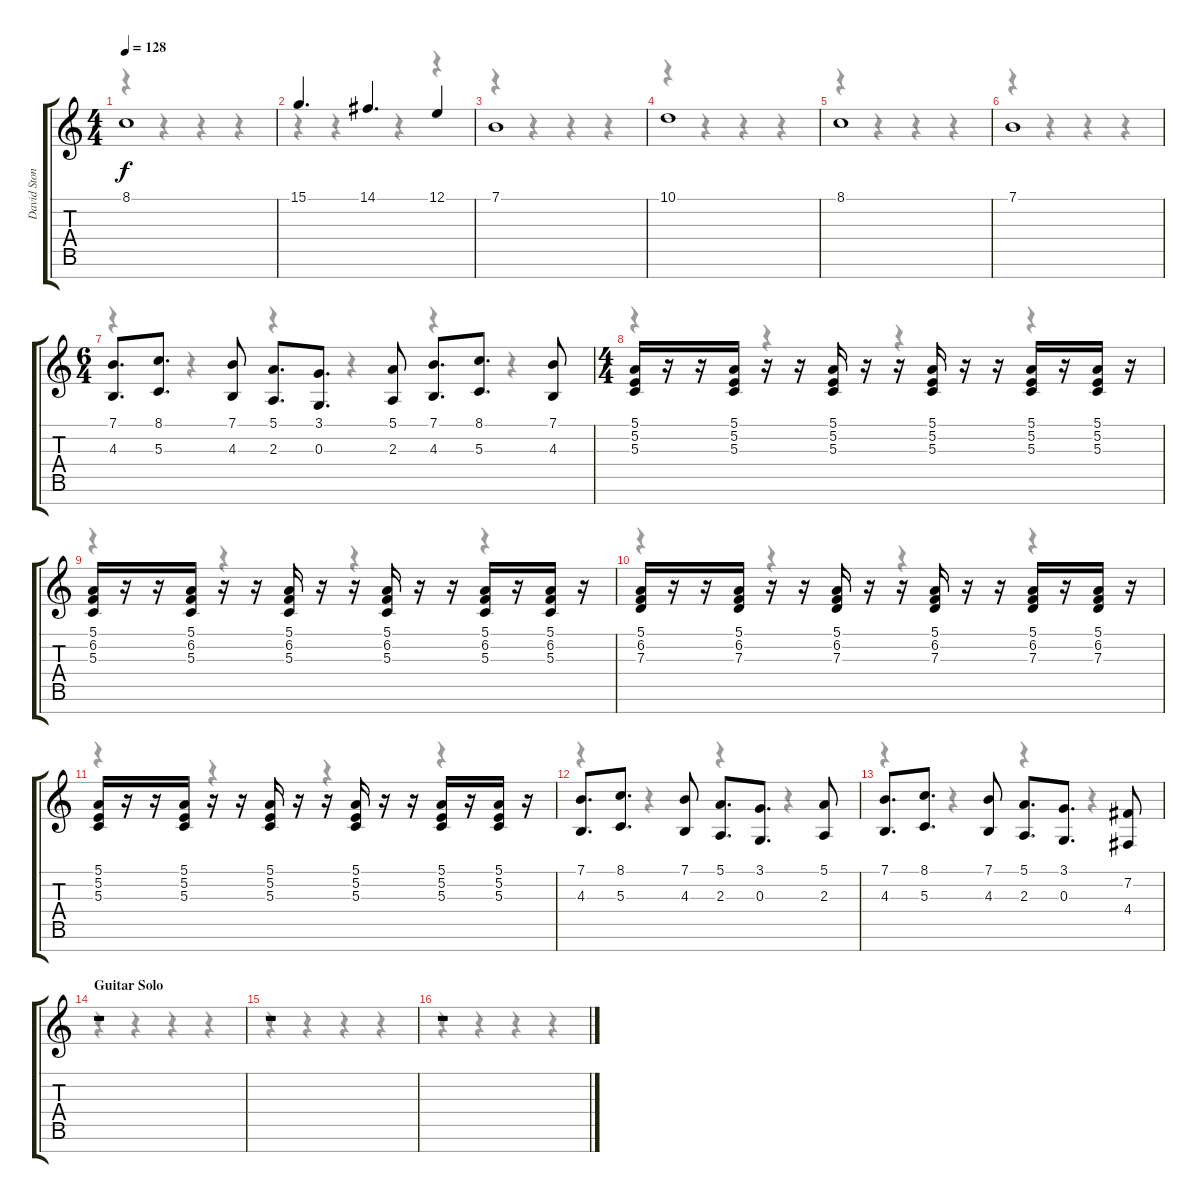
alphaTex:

\track ("David Stone - Keys 3" "David Ston") {instrument stringensemble2}
\staff {score tabs}
\tuning (E4 B3 G3 D3 A2 E2 B1) {hide}
\voice
\ts (4 4)
\tempo 128
\clef g2
\ks c
8.1.1{dy f} |
15.1.4{d} 14.1.4{d} 12.1.4 |
7.1.1 |
10.1.1 |
8.1.1 |
7.1.1 |
\ts (6 4)
(7.1 4.3).8{d} (8.1 5.3).8{d} (7.1 4.3).8 (5.1 2.3).8{d} (3.1 0.3).8{d} (5.1 2.3).8 (7.1 4.3).8{d} (8.1 5.3).8{d} (7.1 4.3).8 |
\ts (4 4)
(5.1 5.2 5.3).16 r.16 r.16 (5.1 5.2 5.3).16 r.16 r.16 (5.1 5.2 5.3).16 r.16 r.16 (5.1 5.2 5.3).16 r.16 r.16 (5.1 5.2 5.3).16 r.16 (5.1 5.2 5.3).16 r.16 |
(5.1 6.2 5.3).16 r.16 r.16 (5.1 6.2 5.3).16 r.16 r.16 (5.1 6.2 5.3).16 r.16 r.16 (5.1 6.2 5.3).16 r.16 r.16 (5.1 6.2 5.3).16 r.16 (5.1 6.2 5.3).16 r.16 |
(5.1 6.2 7.3).16 r.16 r.16 (5.1 6.2 7.3).16 r.16 r.16 (5.1 6.2 7.3).16 r.16 r.16 (5.1 6.2 7.3).16 r.16 r.16 (5.1 6.2 7.3).16 r.16 (5.1 6.2 7.3).16 r.16 |
(5.1 5.2 5.3).16 r.16 r.16 (5.1 5.2 5.3).16 r.16 r.16 (5.1 5.2 5.3).16 r.16 r.16 (5.1 5.2 5.3).16 r.16 r.16 (5.1 5.2 5.3).16 r.16 (5.1 5.2 5.3).16 r.16 |
(7.1 4.3).8{d} (8.1 5.3).8{d} (7.1 4.3).8 (5.1 2.3).8{d} (3.1 0.3).8{d} (5.1 2.3).8 |
(7.1 4.3).8{d} (8.1 5.3).8{d} (7.1 4.3).8 (5.1 2.3).8{d} (3.1 0.3).8{d} (7.2 4.4).8 |
\section ("" "Guitar Solo")
r.1 |
r.1 |
r.1
\voice
\clef g2
\ottava regular
\simile none
\ks c
r.4{dy f} r.4 r.4 r.4 |
r.4 r.4 r.4 r.4 |
r.4 r.4 r.4 r.4 |
r.4 r.4 r.4 r.4 |
r.4 r.4 r.4 r.4 |
r.4 r.4 r.4 r.4 |
r.4 r.4 r.4 r.4 r.4 r.4 |
r.4 r.4 r.4 r.4 |
r.4 r.4 r.4 r.4 |
r.4 r.4 r.4 r.4 |
r.4 r.4 r.4 r.4 |
r.4 r.4 r.4 r.4 |
r.4 r.4 r.4 r.4 |
r.4 r.4 r.4 r.4 |
r.4 r.4 r.4 r.4 |
r.4 r.4 r.4 r.4
